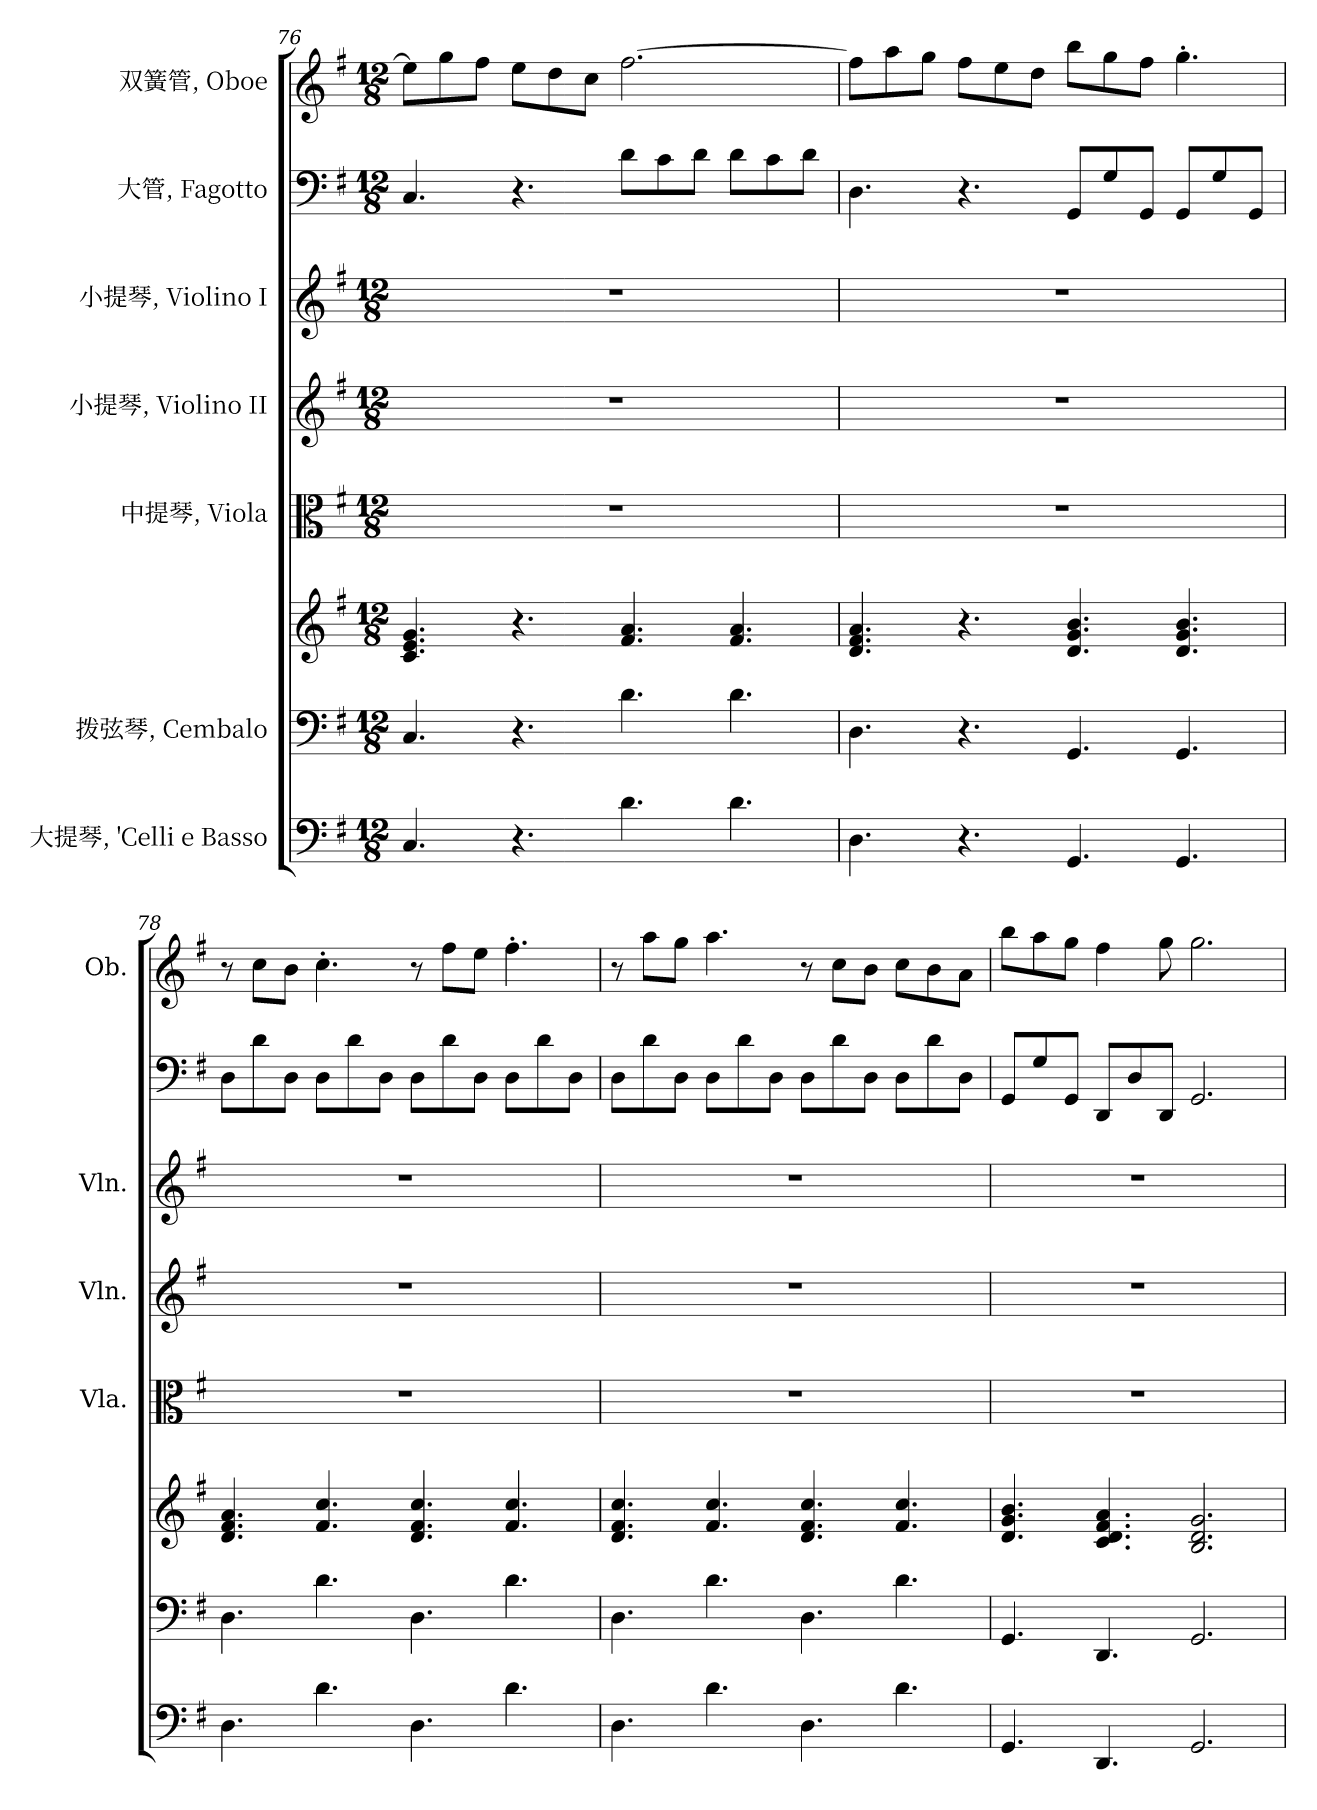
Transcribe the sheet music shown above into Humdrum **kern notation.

**kern	**kern	**kern	**kern	**kern	**kern	**kern	**kern
*part7	*part6	*part6	*part5	*part4	*part3	*part2	*part1
*staff8	*staff7	*staff6	*staff5	*staff4	*staff3	*staff2	*staff1
*I"大提琴, 'Celli e Basso	*I"拨弦琴, Cembalo	*	*I"中提琴, Viola	*I"小提琴, Violino II	*I"小提琴, Violino I	*I"大管, Fagotto	*I"双簧管, Oboe
*	*	*	*I'Vla.	*I'Vln.	*I'Vln.	*	*I'Ob.
!!LO:PB:g=z
*clefF4	*clefF4	*clefG2	*clefC3	*clefG2	*clefG2	*clefF4	*clefG2
*k[f#]	*k[f#]	*k[f#]	*k[f#]	*k[f#]	*k[f#]	*k[f#]	*k[f#]
*M12/8	*M12/8	*M12/8	*M12/8	*M12/8	*M12/8	*M12/8	*M12/8
=76	=76	=76	=76	=76	=76	=76	=76
4.C/	4.C/	4.c/ 4.e/ 4.g/	1.r	1.r	1.r	4.C/	8ee\L]
.	.	.	.	.	.	.	8gg\
.	.	.	.	.	.	.	8ff#\J
4.r	4.r	4.r	.	.	.	4.r	8ee\L
.	.	.	.	.	.	.	8dd\
.	.	.	.	.	.	.	8cc\J
4.d\	4.d\	4.f#/ 4.a/	.	.	.	8d\L	[2.ff#\
.	.	.	.	.	.	8c\	.
.	.	.	.	.	.	8d\J	.
4.d\	4.d\	4.f#/ 4.a/	.	.	.	8d\L	.
.	.	.	.	.	.	8c\	.
.	.	.	.	.	.	8d\J	.
=77	=77	=77	=77	=77	=77	=77	=77
4.D\	4.D\	4.d/ 4.f#/ 4.a/	1.r	1.r	1.r	4.D\	8ff#\L]
.	.	.	.	.	.	.	8aa\
.	.	.	.	.	.	.	8gg\J
4.r	4.r	4.r	.	.	.	4.r	8ff#\L
.	.	.	.	.	.	.	8ee\
.	.	.	.	.	.	.	8dd\J
4.GG/	4.GG/	4.d/ 4.g/ 4.b/	.	.	.	8GG/L	8bb\L
.	.	.	.	.	.	8G/	8gg\
.	.	.	.	.	.	8GG/J	8ff#\J
4.GG/	4.GG/	4.d/ 4.g/ 4.b/	.	.	.	8GG/L	4.gg'\
.	.	.	.	.	.	8G/	.
.	.	.	.	.	.	8GG/J	.
=78	=78	=78	=78	=78	=78	=78	=78
4.D\	4.D\	4.d/ 4.f#/ 4.a/	1.r	1.r	1.r	8D\L	8r
.	.	.	.	.	.	8d\	8cc\L
.	.	.	.	.	.	8D\J	8b\J
4.d\	4.d\	4.f#/ 4.cc/	.	.	.	8D\L	4.cc'\
.	.	.	.	.	.	8d\	.
.	.	.	.	.	.	8D\J	.
4.D\	4.D\	4.d/ 4.f#/ 4.cc/	.	.	.	8D\L	8r
.	.	.	.	.	.	8d\	8ff#\L
.	.	.	.	.	.	8D\J	8ee\J
4.d\	4.d\	4.f#/ 4.cc/	.	.	.	8D\L	4.ff#'\
.	.	.	.	.	.	8d\	.
.	.	.	.	.	.	8D\J	.
!!LO:PB:g=z
=79	=79	=79	=79	=79	=79	=79	=79
4.D\	4.D\	4.d/ 4.f#/ 4.cc/	1.r	1.r	1.r	8D\L	8r
.	.	.	.	.	.	8d\	8aa\L
.	.	.	.	.	.	8D\J	8gg\J
4.d\	4.d\	4.f#/ 4.cc/	.	.	.	8D\L	4.aa\
.	.	.	.	.	.	8d\	.
.	.	.	.	.	.	8D\J	.
4.D\	4.D\	4.d/ 4.f#/ 4.cc/	.	.	.	8D\L	8r
.	.	.	.	.	.	8d\	8cc\L
.	.	.	.	.	.	8D\J	8b\J
4.d\	4.d\	4.f#/ 4.cc/	.	.	.	8D\L	8cc\L
.	.	.	.	.	.	8d\	8b\
.	.	.	.	.	.	8D\J	8a\J
=80	=80	=80	=80	=80	=80	=80	=80
4.GG/	4.GG/	4.d/ 4.g/ 4.b/	1.r	1.r	1.r	8GG/L	8bb\L
.	.	.	.	.	.	8G/	8aa\
.	.	.	.	.	.	8GG/J	8gg\J
4.DD/	4.DD/	4.c/ 4.d/ 4.f#/ 4.a/	.	.	.	8DD/L	4ff#\
.	.	.	.	.	.	8D/	.
.	.	.	.	.	.	8DD/J	8gg\
2.GG/	2.GG/	2.B/ 2.d/ 2.g/	.	.	.	2.GG/	2.gg\
=	=	=	=	=	=	=	=
*-	*-	*-	*-	*-	*-	*-	*-
